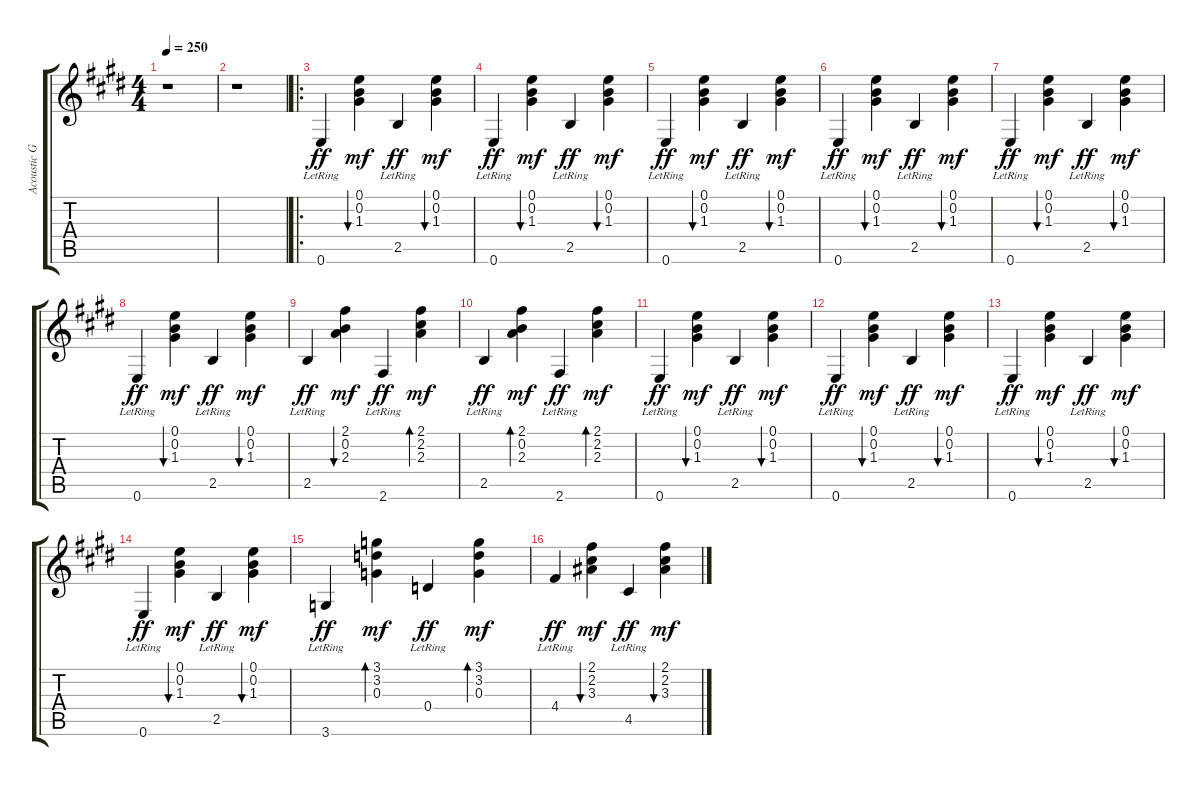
\track ("Acoustic Guitar" "Acoustic G") {instrument acousticguitarsteel}
\staff {score tabs}
\tuning (E4 B3 G3 D3 A2 E2) {hide}
\ts (4 4)
\tempo 250
\clef g2
\ks e
r.1{dy ff instrument acousticguitarsteel} |
r.1 |
\ro
0.6{lr}.4 (0.1 0.2 1.3).4{bu 60 dy mf} 2.5{lr}.4{dy ff} (0.1 0.2 1.3).4{bu 60 dy mf} |
0.6{lr}.4{dy ff} (0.1 0.2 1.3).4{bu 60 dy mf} 2.5{lr}.4{dy ff} (0.1 0.2 1.3).4{bu 60 dy mf} |
0.6{lr}.4{dy ff} (0.1 0.2 1.3).4{bu 60 dy mf} 2.5{lr}.4{dy ff} (0.1 0.2 1.3).4{bu 60 dy mf} |
0.6{lr}.4{dy ff} (0.1 0.2 1.3).4{bu 60 dy mf} 2.5{lr}.4{dy ff} (0.1 0.2 1.3).4{bu 60 dy mf} |
0.6{lr}.4{dy ff} (0.1 0.2 1.3).4{bu 60 dy mf} 2.5{lr}.4{dy ff} (0.1 0.2 1.3).4{bu 60 dy mf} |
0.6{lr}.4{dy ff} (0.1 0.2 1.3).4{bu 60 dy mf} 2.5{lr}.4{dy ff} (0.1 0.2 1.3).4{bu 60 dy mf} |
2.5{lr}.4{dy ff} (2.1 0.2 2.3).4{bu 60 dy mf} 2.6{lr}.4{dy ff} (2.1 2.2 2.3).4{bd 60 dy mf} |
2.5{lr}.4{dy ff} (2.1 0.2 2.3).4{bd 60 dy mf} 2.6{lr}.4{dy ff} (2.1 2.2 2.3).4{bd 60 dy mf} |
0.6{lr}.4{dy ff} (0.1 0.2 1.3).4{bu 60 dy mf} 2.5{lr}.4{dy ff} (0.1 0.2 1.3).4{bu 60 dy mf} |
0.6{lr}.4{dy ff} (0.1 0.2 1.3).4{bu 60 dy mf} 2.5{lr}.4{dy ff} (0.1 0.2 1.3).4{bu 60 dy mf} |
0.6{lr}.4{dy ff} (0.1 0.2 1.3).4{bu 60 dy mf} 2.5{lr}.4{dy ff} (0.1 0.2 1.3).4{bu 60 dy mf} |
0.6{lr}.4{dy ff} (0.1 0.2 1.3).4{bu 60 dy mf} 2.5{lr}.4{dy ff} (0.1 0.2 1.3).4{bu 60 dy mf} |
3.6{lr}.4{dy ff} (3.1 3.2 0.3).4{bd 60 dy mf} 0.4{lr}.4{dy ff} (3.1 3.2 0.3).4{bd 60 dy mf} |
4.4{lr}.4{dy ff} (2.1 2.2 3.3).4{bu 60 dy mf} 4.5{lr}.4{dy ff} (2.1 2.2 3.3).4{bu 60 dy mf}
